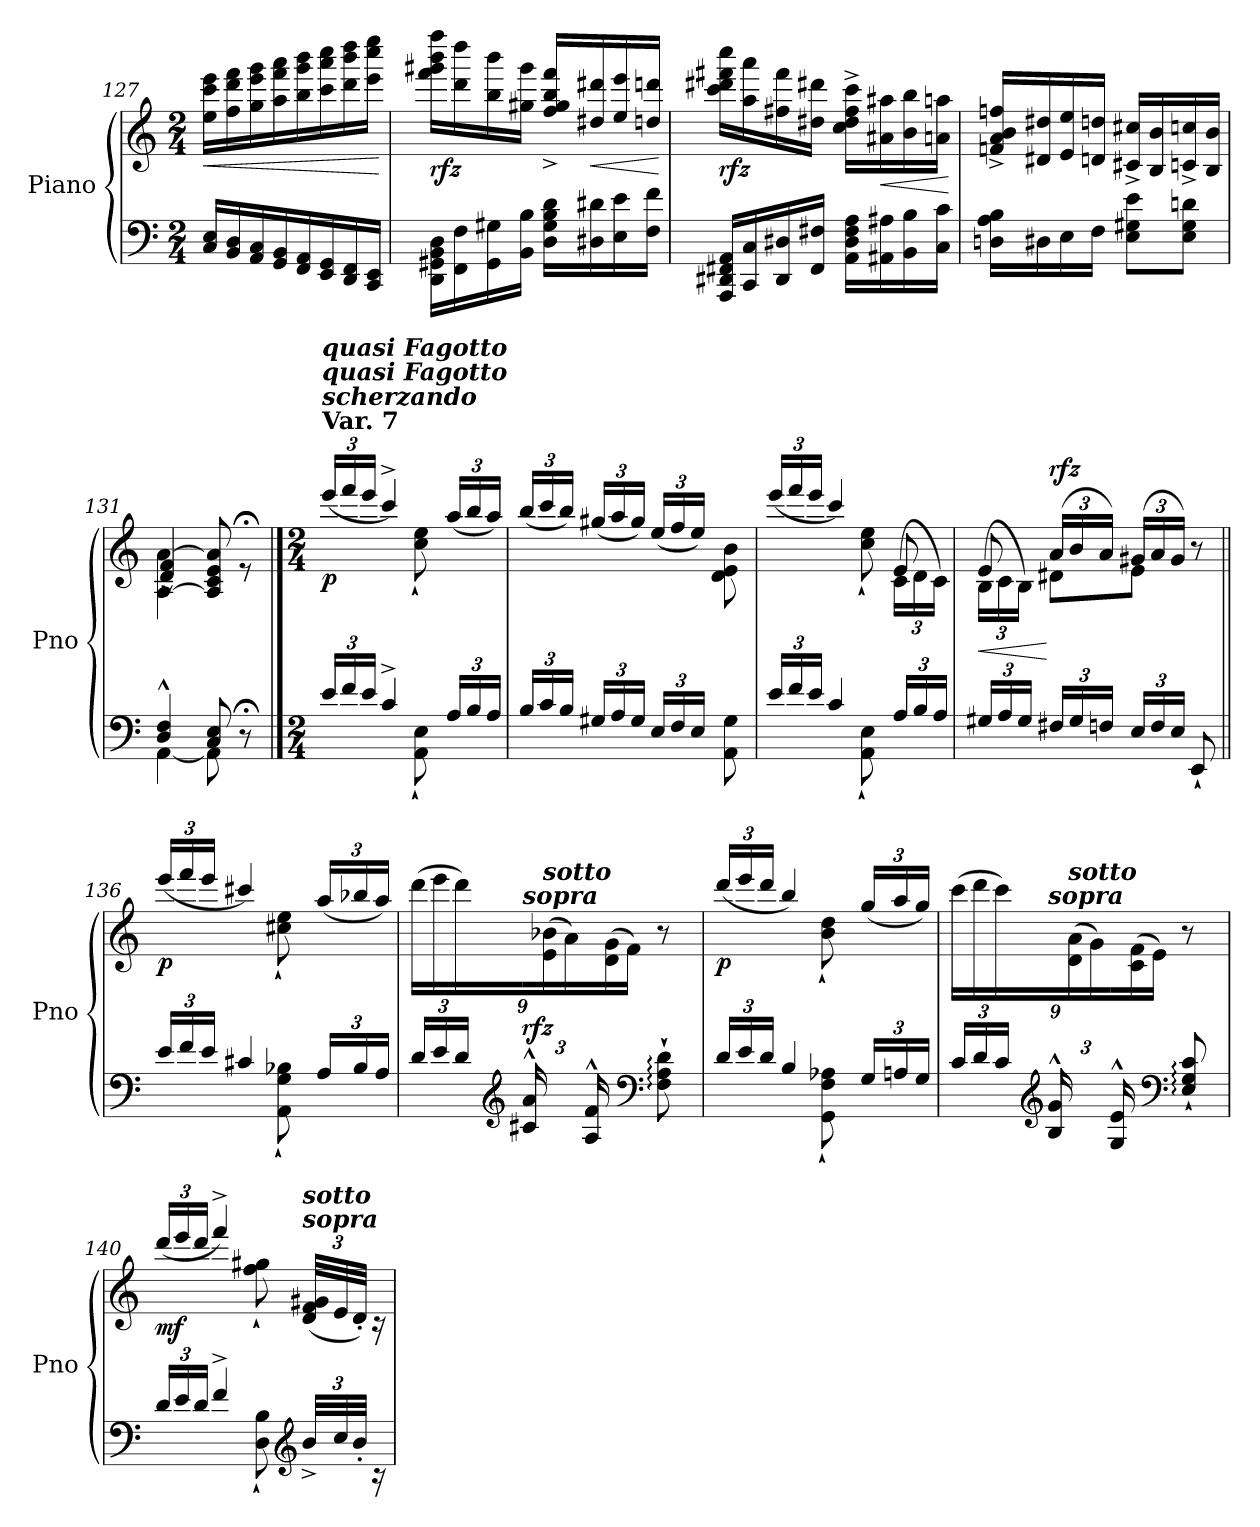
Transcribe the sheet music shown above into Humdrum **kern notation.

**kern	**kern	**dynam
*part1	*part1	*part1
*staff2	*staff1	*staff1/2
*I"Piano	*	*
*I'Pno	*	*
*clefF4	*clefG2	*
*k[]	*k[]	*
*M2/4	*M2/4	*
=127	=127	=127
!	!	!LO:HP:b
16C/ 16E/LL	16ee\ 16ccc\ 16eee\LL	<
16BB/ 16D/	16ff\ 16ddd\ 16fff\	.
16AA/ 16C/	16gg\ 16eee\ 16ggg\	.
16GG/ 16BB/	16aa\ 16fff\ 16aaa\	.
16FF/ 16AA/	16bb\ 16ggg\ 16bbb\	.
16EE/ 16GG/	16ccc\ 16aaa\ 16cccc\	.
16DD/ 16FF/	16ddd\ 16bbb\ 16dddd\	.
16CC/ 16EE/JJ	16eee\ 16cccc\ 16eeee\JJ	.
.	.	[
!!LO:LB:g=z
=128	=128	=128
!	!	!LO:DY:b
16DD\ 16GG#X\ 16BB\ 16D\LL	16fff\ 16ggg#X\ 16bbb\ 16ffff\LL	rfz
16FF\ 16F\	16ddd\ 16dddd\	.
16GG#\ 16G#X\	16bb\ 16bbb\	.
16BB\ 16B\JJ	16gg#X\ 16ggg#\JJ	.
16D\ 16G#\ 16B\ 16d\LL	16ff/^ 16gg#/^ 16bb/^ 16fff/^LL	.
!	!	!LO:HP:b
16D#X\ 16d#X\	16dd#X/ 16ddd#X/	<
16E\ 16e\	16ee/ 16eee/	.
16F\ 16f\JJ	16ddn/ 16dddn/JJ	.
.	.	[
=129	=129	=129
!	!	!LO:DY:b
16AAA/ 16DD#X/ 16FF#X/ 16AA/LL	16ccc\ 16ddd#X\ 16fff#X\ 16cccc\LL	rfz
16CC/ 16C/	16aa\ 16aaa\	.
16DD#/ 16D#X/	16ff#X\ 16fff#\	.
16FF#/ 16F#X/JJ	16dd#X\ 16ddd#X\JJ	.
16AA\ 16D#\ 16F#\ 16A\LL	16cc\^ 16dd#\^ 16ff#\^ 16ccc\^LL	.
!	!	!LO:HP:b
16AA#X\ 16A#X\	16a#X\ 16aa#X\	<
16BB\ 16B\	16b\ 16bb\	.
16C\ 16c\JJ	16an\ 16aan\JJ	.
.	.	[
=130	=130	=130
16Dn\ 16A\ 16B\LL	16fn/^ 16a/^ 16b/^ 16ffn/^LL	.
16D#X\	16d#X/ 16dd#X/	.
16E\	16e/ 16ee/	.
16F\JJ	16dn/ 16ddn/JJ	.
8E\ 8G#X\ 8e\L	16c#X/^ 16cc#X/^LL	.
.	16B/ 16b/	.
8E\ 8G#\ 8dn\J	16cn/^ 16ccn/^	.
.	16B/ 16b/JJ	.
=131	=131	=131
*	*MM100	*
*^	*^	*
4D/^^ 4F/^^	[4AA\	[4A\ [4a\	4d/^^ 4f/^^	.
8C/ 8E/	8AA\]	8A/] 8c/ 8e/ 8a/]	4ryy	.
*	*	*MM30	*	*
8r;<	8r;<yy	8r;<e	.	.
!!LO:LB:g=z	!!
==132	==132	==132	==132	==132
*M2/4	*	*M2/4	*	*
*Xbrackettup	*	*Xbrackettup	*	*
*	*	*MM90	*	*
!	!	!LO:TX:a:B:t=Var. 7	!	!
!	!	!LO:TX:a:Bi:t=scherzando	!	!
!	!	!LO:TX:a:Bi:t=quasi Fagotto	!	!
!	!	!LO:TX:a:Bi:t=quasi Fagotto	!	!
!	!	!	!	!LO:DY:b
24e/LL	8ryy	(>24eee/LL	8ryy	p
24f/	.	24fff/	.	.
24e/JJ	.	24eee/JJ	.	.
4c^/	8ryy	4ccc^/)	8ryy	.
.	8AA\` 8E\`	.	8cc\` 8ee\`	.
24A/LL	8ryy	(24aa/LL	8ryy	.
24B/	.	24bb/	.	.
24A/JJ	.	24aa/JJ)	.	.
*v	*v	*	*	*
*	*v	*v	*
=133	=133	=133
24B/LL	(24bb/LL	.
24c/	24ccc/	.
24B/JJ	24bb/JJ)	.
24G#X/LL	(24gg#X/LL	.
24A/	24aa/	.
24G#/JJ	24gg#/JJ)	.
24E/LL	(24ee/LL	.
24F/	24ff/	.
24E/JJ	24ee/JJ)	.
8AA\ 8G#\	8d\ 8e\ 8b\	.
=134	=134	=134
*^	*^	*
24e/LL	8ryy	(>24eee/LL	8ryy	.
24f/	.	24fff/	.	.
24e/JJ	.	24eee/JJ	.	.
4c/	8ryy	4ccc/)	8ryy	.
.	8AA\` 8E\`	.	8cc\` 8ee\`	.
24A/LL	8ryy	(24c\LL	8e/	.
24B/	.	24d\	.	.
24A/JJ	.	24c\JJ)	.	.
*v	*v	*	*	*
!!LO:LB:g=z	!!
=135	=135	=135	=135
!	!	!	!LO:HP:b
24G#X/LL	(24B\LL	8e/	<
24A/	24c\	.	.
24G#/JJ	24B\JJ)	.	.
!	!	!	!LO:DY:n=1:a
24F#X/LL	(24a/LL	8d#X\L	[ rfz
24G#/	24b/	.	.
24Fn/JJ	24a/JJ)	.	.
24E/LL	(24g#X/LL	8e\J	.
24F/	24a/	.	.
24E/JJ	24g#/JJ)	.	.
8EE`/	8r	8ryy	.
=136||	=136||	=136||	=136||
*^	*	*	*
!	!	!	!	!LO:DY:b
24e/LL	8ryy	(>24eee/LL	8ryy	p
24f/	.	24fff/	.	.
24e/JJ	.	24eee/JJ	.	.
4c#X/	8ryy	4ccc#X/)	8ryy	.
.	8AA\` 8G\` 8B-X\`	.	8cc#X\` 8ee\`	.
24A/LL	8ryy	(24aa/LL	8ryy	.
24B-/	.	24bb-X/	.	.
24A/JJ	.	24aa/JJ)	.	.
*	*	*v	*v	*
=137	=137	=137	=137
8ryy	24d/LL	(24ddd/LL	.
.	24e/	24eee/	.
.	24d/JJ	24ddd/JJ)	.
*clefG2	*	*	*
!	!	!LO:TX:a:Bi:t=sopra	!
!	!	!	!LO:DY:b
24c#X/^^ 24a/^^LL	8ryy	24ryy	rfz
!	!	!LO:TX:a:Bi:t=sotto	!
12ryy	.	(24e\ 24b-X\	.
.	.	24a\JJ)	.
24A/^^ 24f/^^LL	8ryy	24ryy	.
24%5ryy	.	(24d\ 24g\	.
.	.	24f\JJ)	.
*clefF4	*	*	*
.	8F\:` 8A\:` 8d\:`	8r	.
!!LO:PB:g=z
=138	=138	=138	=138
*	*	*^	*
!	!	!	!	!LO:DY:b
24d/LL	8ryy	(24ddd/LL	8ryy	p
24e/	.	24eee/	.	.
24d/JJ	.	24ddd/JJ	.	.
4B/	8ryy	4bb/)	8ryy	.
.	8GG\` 8F\` 8A-X\`	.	8b\` 8dd\`	.
24G/LL	8ryy	(24gg/LL	8ryy	.
24An/	.	24aa/	.	.
24G/JJ	.	24gg/JJ)	.	.
*	*	*v	*v	*
=139	=139	=139	=139
8ryy	24c/LL	(24ccc/LL	.
.	24d/	24ddd/	.
.	24c/JJ	24ccc/JJ)	.
*clefG2	*	*	*
!	!	!LO:TX:a:Bi:t=sopra	!
24B/^^ 24g/^^LL	8ryy	24ryy	.
!	!	!LO:TX:a:Bi:t=sotto	!
12ryy	.	(24d\ 24a\	.
.	.	24g\JJ)	.
24G/^^ 24e/^^LL	8ryy	24ryy	.
24%5ryy	.	(24c\ 24f\	.
.	.	24e\JJ)	.
*clefF4	*	*	*
.	8E/:` 8G/:` 8c/:`	8r	.
=140	=140	=140	=140
*	*	*^	*
!	!	!	!	!LO:DY:b
24d/LL	8ryy	(24ddd/LL	8ryy	mf
24e/	.	24eee/	.	.
24d/JJ	.	24ddd/JJ	.	.
4f^/	8ryy	4fff^/)	8ryy	.
.	8D\` 8B\`	.	8ff\` 8gg#X\`	.
*clefG2	*	*	*	*
*	*	*MM70	*	*
!	!	!LO:TX:a:Bi:t=sopra	!	!
!	!	!LO:TX:a:Bi:t=sotto	!	!
48b^/LLL	8ryy	(48d/ 48f/ 48g#X/LLL	8ryy	.
48cc/	.	48e/	.	.
48b'/JJJ	.	48d'/JJJ)	.	.
16rc	.	16rc	.	.
*v	*v	*	*	*
*	*v	*v	*
=	=	=
*-	*-	*-
